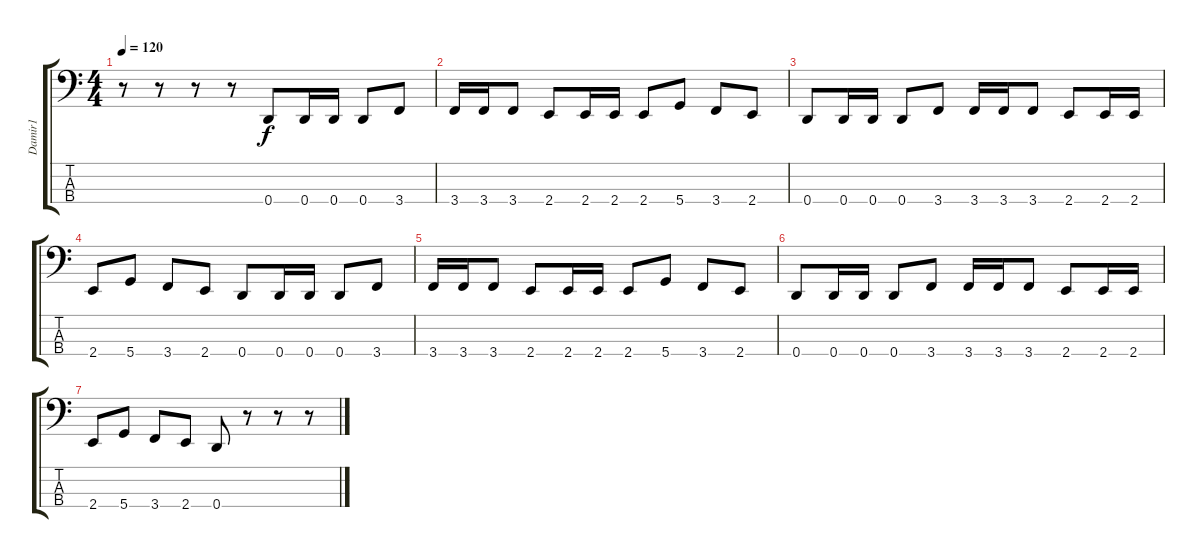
\track ("Damir1" "Damir1") {instrument electricbassfinger}
\staff {score tabs}
\tuning (G2 D2 A1 D1) {hide}
\ts (4 4)
\tempo 120
\clef f4
\ks c
r.8{dy f} r.8 r.8 r.8 0.4.8 0.4.16 0.4.16 0.4.8 3.4.8 |
3.4.16 3.4.16 3.4.8 2.4.8 2.4.16 2.4.16 2.4.8 5.4.8 3.4.8 2.4.8 |
0.4.8 0.4.16 0.4.16 0.4.8 3.4.8 3.4.16 3.4.16 3.4.8 2.4.8 2.4.16 2.4.16 |
2.4.8 5.4.8 3.4.8 2.4.8 0.4.8 0.4.16 0.4.16 0.4.8 3.4.8 |
3.4.16 3.4.16 3.4.8 2.4.8 2.4.16 2.4.16 2.4.8 5.4.8 3.4.8 2.4.8 |
0.4.8 0.4.16 0.4.16 0.4.8 3.4.8 3.4.16 3.4.16 3.4.8 2.4.8 2.4.16 2.4.16 |
2.4.8 5.4.8 3.4.8 2.4.8 0.4.8 r.8 r.8 r.8
